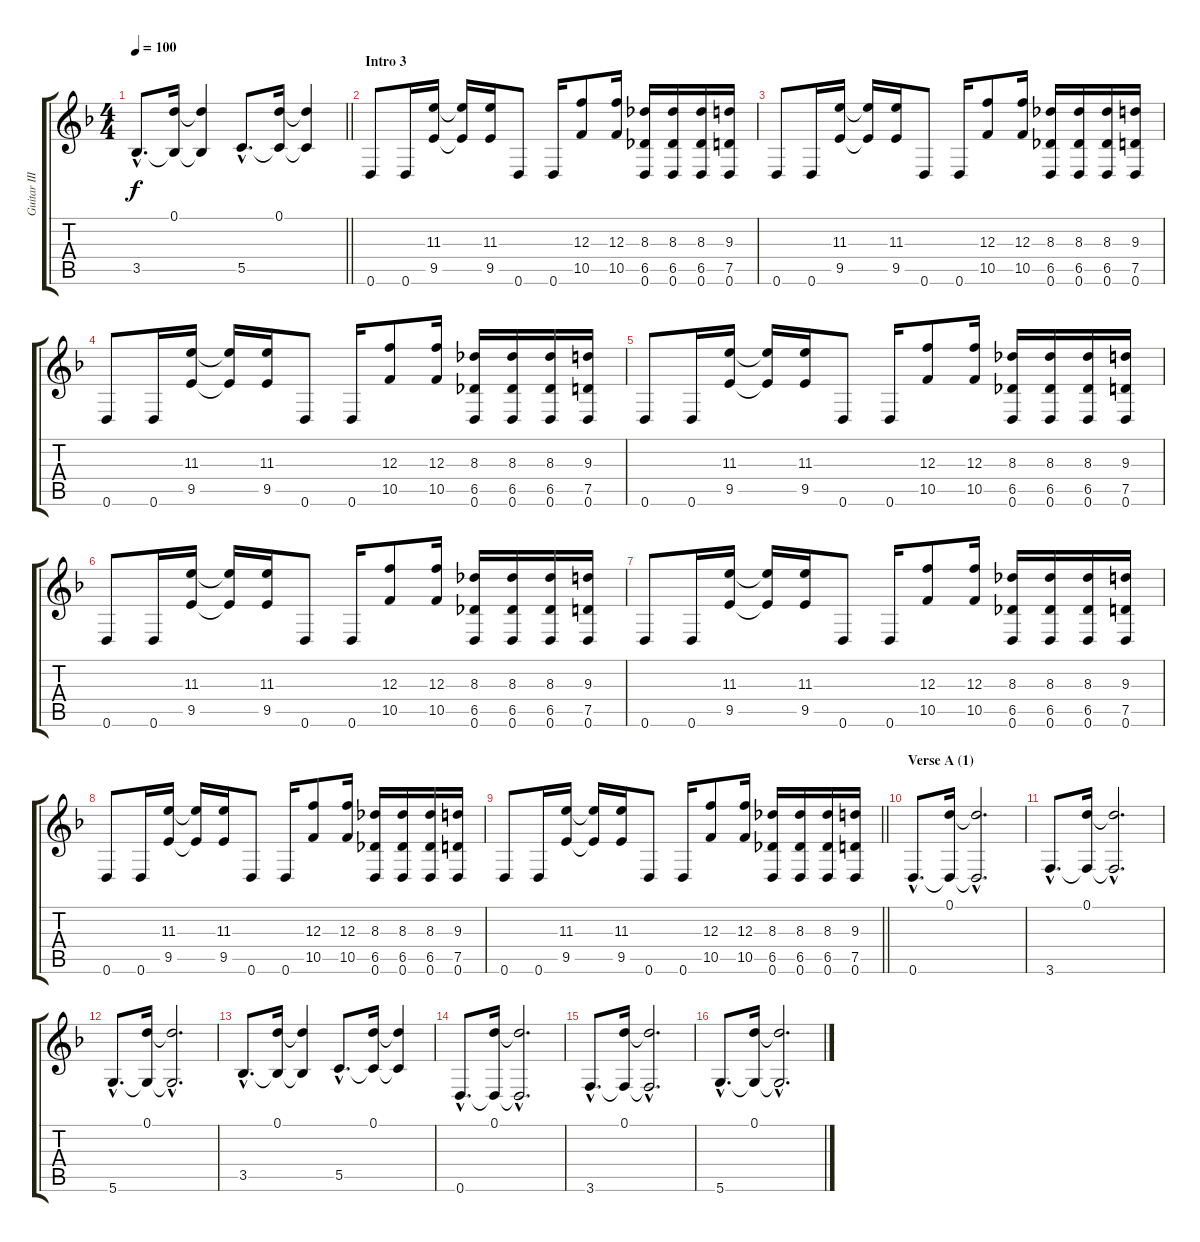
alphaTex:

\track ("Guitar III" "Guitar III") {instrument distortionguitar}
\staff {score tabs}
\tuning (D4 A3 F3 C3 G2 D2) {hide}
\ts (4 4)
\tempo 100
\clef g2
\barLineRight lightlight
\ks dminor
3.5{hac}.8{d dy f} (0.1 3.5{t}).16 (0.1{t} 3.5{t}).4 5.5{hac}.8{d} (0.1 5.5{t}).16 (0.1{t} 5.5{t}).4 |
\section ("" "Intro 3")
0.6.8 0.6.16 (11.3 9.5).16 (11.3{t} 9.5{t}).16 (11.3 9.5).16 0.6.8 0.6.16 (12.3 10.5).8 (12.3 10.5).16 (8.3 6.5 0.6).16 (8.3 6.5 0.6).16 (8.3 6.5 0.6).16 (9.3 7.5 0.6).16 |
0.6.8 0.6.16 (11.3 9.5).16 (11.3{t} 9.5{t}).16 (11.3 9.5).16 0.6.8 0.6.16 (12.3 10.5).8 (12.3 10.5).16 (8.3 6.5 0.6).16 (8.3 6.5 0.6).16 (8.3 6.5 0.6).16 (9.3 7.5 0.6).16 |
0.6.8 0.6.16 (11.3 9.5).16 (11.3{t} 9.5{t}).16 (11.3 9.5).16 0.6.8 0.6.16 (12.3 10.5).8 (12.3 10.5).16 (8.3 6.5 0.6).16 (8.3 6.5 0.6).16 (8.3 6.5 0.6).16 (9.3 7.5 0.6).16 |
0.6.8 0.6.16 (11.3 9.5).16 (11.3{t} 9.5{t}).16 (11.3 9.5).16 0.6.8 0.6.16 (12.3 10.5).8 (12.3 10.5).16 (8.3 6.5 0.6).16 (8.3 6.5 0.6).16 (8.3 6.5 0.6).16 (9.3 7.5 0.6).16 |
0.6.8 0.6.16 (11.3 9.5).16 (11.3{t} 9.5{t}).16 (11.3 9.5).16 0.6.8 0.6.16 (12.3 10.5).8 (12.3 10.5).16 (8.3 6.5 0.6).16 (8.3 6.5 0.6).16 (8.3 6.5 0.6).16 (9.3 7.5 0.6).16 |
0.6.8 0.6.16 (11.3 9.5).16 (11.3{t} 9.5{t}).16 (11.3 9.5).16 0.6.8 0.6.16 (12.3 10.5).8 (12.3 10.5).16 (8.3 6.5 0.6).16 (8.3 6.5 0.6).16 (8.3 6.5 0.6).16 (9.3 7.5 0.6).16 |
0.6.8 0.6.16 (11.3 9.5).16 (11.3{t} 9.5{t}).16 (11.3 9.5).16 0.6.8 0.6.16 (12.3 10.5).8 (12.3 10.5).16 (8.3 6.5 0.6).16 (8.3 6.5 0.6).16 (8.3 6.5 0.6).16 (9.3 7.5 0.6).16 |
\barLineRight lightlight
0.6.8 0.6.16 (11.3 9.5).16 (11.3{t} 9.5{t}).16 (11.3 9.5).16 0.6.8 0.6.16 (12.3 10.5).8 (12.3 10.5).16 (8.3 6.5 0.6).16 (8.3 6.5 0.6).16 (8.3 6.5 0.6).16 (9.3 7.5 0.6).16 |
\section ("" "Verse A (1)")
0.6{hac}.8{d} (0.1 0.6{t}).16 (0.1{hac t} 0.6{hac t}).2{d} |
3.6{hac}.8{d} (0.1 3.6{t}).16 (0.1{hac t} 3.6{hac t}).2{d} |
5.6{hac}.8{d} (0.1 5.6{t}).16 (0.1{hac t} 5.6{hac t}).2{d} |
3.5{hac}.8{d} (0.1 3.5{t}).16 (0.1{t} 3.5{t}).4 5.5{hac}.8{d} (0.1 5.5{t}).16 (0.1{t} 5.5{t}).4 |
0.6{hac}.8{d} (0.1 0.6{t}).16 (0.1{hac t} 0.6{hac t}).2{d} |
3.6{hac}.8{d} (0.1 3.6{t}).16 (0.1{hac t} 3.6{hac t}).2{d} |
5.6{hac}.8{d} (0.1 5.6{t}).16 (0.1{hac t} 5.6{hac t}).2{d}
